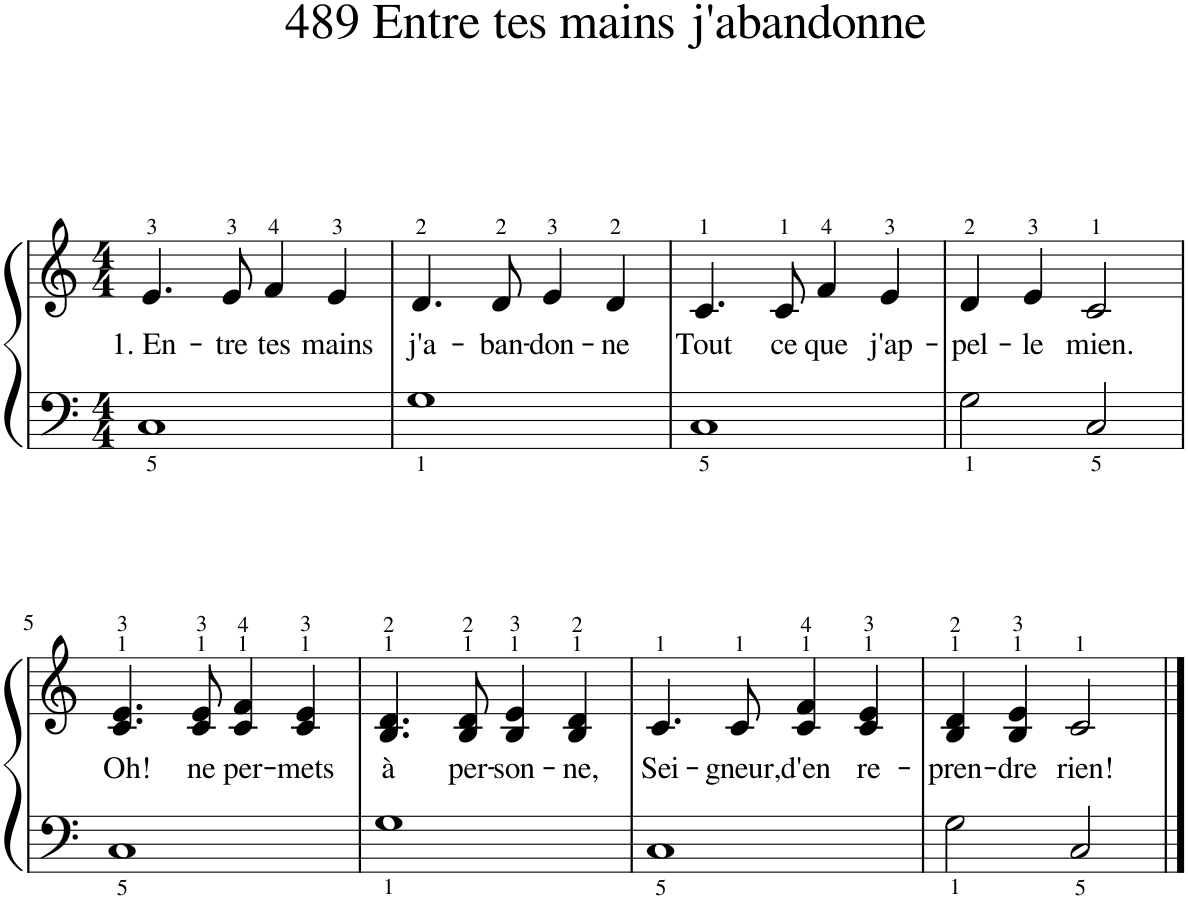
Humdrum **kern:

**kern	**kern	**text
*part1	*part1	*part1
*staff2	*staff1	*staff1
*I"Piano	*	*
*I'Pno.	*	*
*clefF4	*clefG2	*
*k[]	*	*
*M4/4	*M4/4	*
=1	=1	=1
!	!	!LO:LY:b
1C	4.e/	1. En-
!	!	!LO:LY:b
.	8e/	-tre
!	!	!LO:LY:b
.	4f/	tes
!	!	!LO:LY:b
.	4e/	mains
=2	=2	=2
!	!	!LO:LY:b
1G	4.d/	j'a-
!	!	!LO:LY:b
.	8d/	-ban-
!	!	!LO:LY:b
.	4e/	-don-
!	!	!LO:LY:b
.	4d/	-ne
=3	=3	=3
!	!	!LO:LY:b
1C	4.c/	Tout
!	!	!LO:LY:b
.	8c/	ce
!	!	!LO:LY:b
.	4f/	que
!	!	!LO:LY:b
.	4e/	j'ap-
=4	=4	=4
!	!	!LO:LY:b
2G\	4d/	-pel-
!	!	!LO:LY:b
.	4e/	-le
!	!	!LO:LY:b
2C/	2c/	mien.
!!LO:LB:g=z
=5	=5	=5
!	!	!LO:LY:b
1C	4.c/ 4.e/	Oh!
!	!	!LO:LY:b
.	8c/ 8e/	ne
!	!	!LO:LY:b
.	4c/ 4f/	per-
!	!	!LO:LY:b
.	4c/ 4e/	-mets
=6	=6	=6
!	!	!LO:LY:b
1G	4.B/ 4.d/	à
!	!	!LO:LY:b
.	8B/ 8d/	per-
!	!	!LO:LY:b
.	4B/ 4e/	-son-
!	!	!LO:LY:b
.	4B/ 4d/	-ne,
=7	=7	=7
!	!	!LO:LY:b
1C	4.c/	Sei-
!	!	!LO:LY:b
.	8c/	-gneur,
!	!	!LO:LY:b
.	4c/ 4f/	d'en
!	!	!LO:LY:b
.	4c/ 4e/	re-
=8	=8	=8
!	!	!LO:LY:b
2G\	4B/ 4d/	-pren-
!	!	!LO:LY:b
.	4B/ 4e/	-dre
!	!	!LO:LY:b
2C/	2c/	rien!
==	==	==
*-	*-	*-
